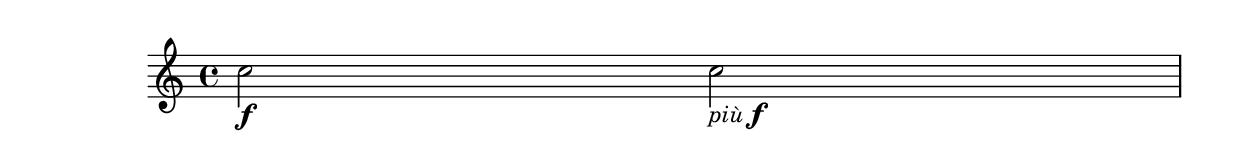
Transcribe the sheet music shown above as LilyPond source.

%% DO NOT EDIT this file manually; it is automatically
%% generated from LSR http://lsr.dsi.unimi.it
%% Make any changes in LSR itself, or in Documentation/snippets/new/ ,
%% and then run scripts/auxiliar/makelsr.py
%%
%% This file is in the public domain.
\version "2.12.2"

\header {
  lsrtags = "expressive-marks, text"

%% Translation of GIT committish: 59caa3adce63114ca7972d18f95d4aadc528ec3d
  texidoces = "
Ciertas indicaciones dinámicas pueden llevar textos (como @qq{più
forte} o @qq{piano subito}). Se pueden producir usando un bloque
@code{\\markup}.

"
  doctitlees = "Combinar indicaciones dinámicas con marcados textuales"

  texidoc = "
Some dynamics may involve text indications (such as @qq{più forte} or
@qq{piano subito}). These can be produced using a @code{\\markup}
block.

"
  doctitle = "Combining dynamics with markup texts"
} % begin verbatim

piuF = \markup { \italic più \dynamic f }
\layout { ragged-right = ##f }
\relative c'' {
  c2\f c-\piuF
}


